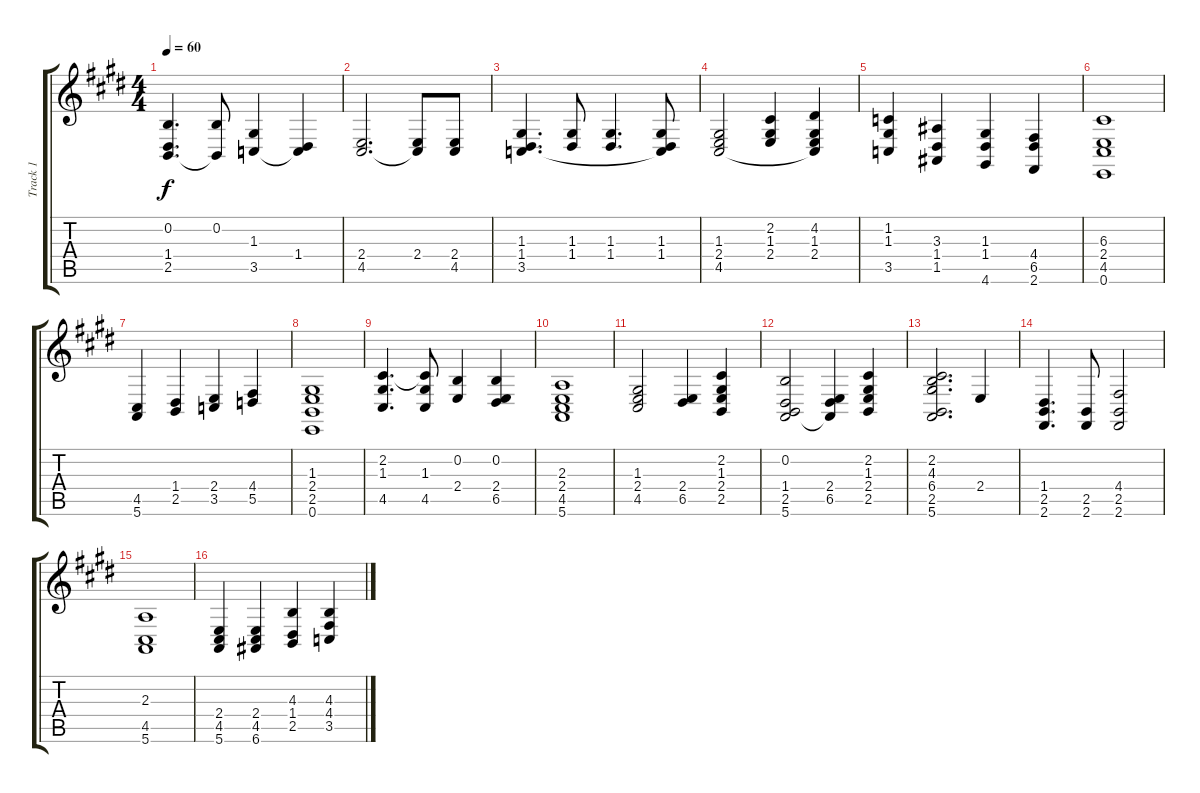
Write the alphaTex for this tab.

\track ("Track 1" "Track 1") {instrument acousticgrandpiano}
\staff {score tabs}
\tuning (E4 B3 G3 D3 A2 E2) {hide}
\ts (4 4)
\tempo 60
\clef g2
\ks e
(0.2 1.4 2.5).4{d dy f} (0.2 2.5{t}).8 (1.3 3.5).4 (1.4 3.5{t}).4 |
(2.4 4.5).2{d} (2.4 4.5{t}).8 (2.4 4.5).8 |
(1.3 1.4 3.5).4{d} (1.3 1.4).8 (1.3 1.4).4{d} (1.3 1.4 3.5{t}).8 |
(1.3 2.4 4.5).2 (2.2 1.3 2.4).4 (4.2 1.3 2.4 4.5{t}).4 |
(1.2 1.3 3.5).4 (3.3 1.4 1.5).4 (1.3 1.4 4.6).4 (4.4 6.5 2.6).4 |
(6.3 2.4 4.5 0.6).1 |
(4.5 5.6).4 (1.4 2.5).4 (2.4 3.5).4 (4.4 5.5).4 |
(1.3 2.4 2.5 0.6).1 |
(2.2 1.3 4.5).4{d} (2.2{t} 1.3 4.5).8 (0.2 2.4).4 (0.2 2.4 6.5).4 |
(2.3 2.4 4.5 5.6).1 |
(1.3 2.4 4.5).2 (2.4 6.5).4 (2.2 1.3 2.4 2.5).4 |
(0.2 1.4 2.5 5.6).2 (2.4 6.5 5.6{t}).4 (2.2 1.3 2.4 2.5).4 |
(2.2 4.3 6.4 2.5 5.6).2{d} 2.4.4 |
(1.4 2.5 2.6).4{d} (2.5 2.6).8 (4.4 2.5 2.6).2 |
(2.3 4.5 5.6).1 |
(2.4 4.5 5.6).4 (2.4 4.5 6.6).4 (4.3 1.4 2.5).4 (4.3 4.4 3.5).4
